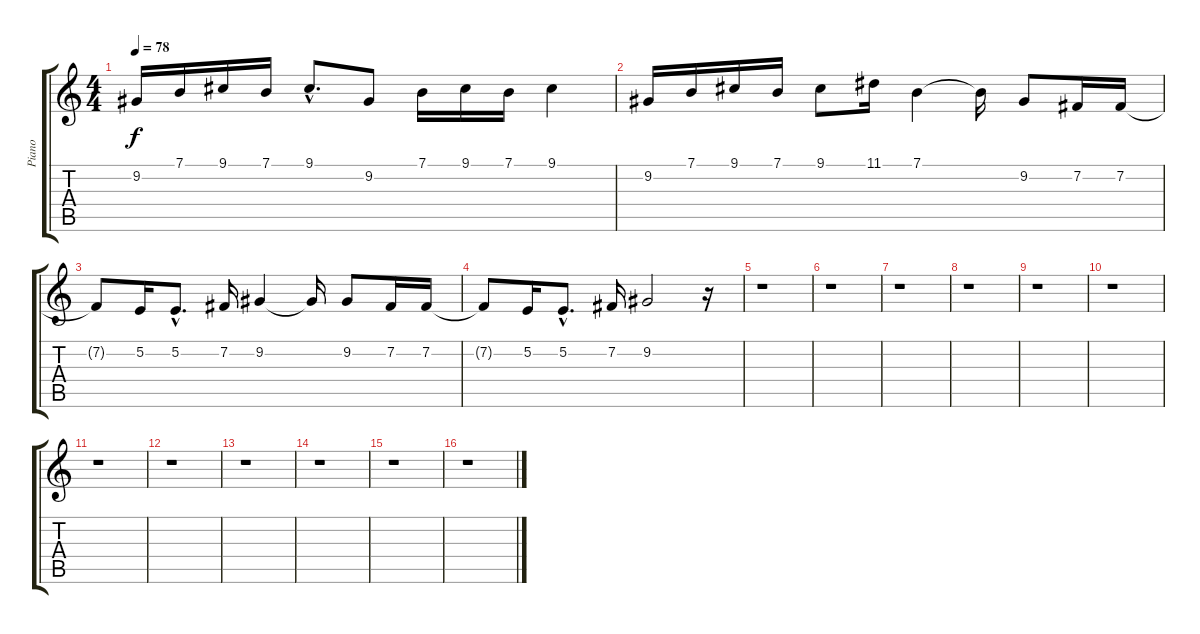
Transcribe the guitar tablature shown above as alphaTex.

\track ("Piano" "Piano") {instrument acousticgrandpiano}
\staff {score tabs}
\tuning (E4 B3 G3 D3 A2 E2) {hide}
\ts (4 4)
\tempo 78
\clef g2
\ks c
9.2.16{dy f instrument acousticgrandpiano} 7.1.16 9.1.16 7.1.16 9.1{hac}.8{d} 9.2.8 7.1.16 9.1.16 7.1.16 9.1.4 |
9.2.16 7.1.16 9.1.16 7.1.16 9.1.8 11.1.16 7.1.4 7.1{t}.16 9.2.8 7.2.16 7.2.16 |
7.2{t}.8 5.2.16 5.2{hac}.8{d} 7.2.16 9.2.4 9.2{t}.16 9.2.8 7.2.16 7.2.16 |
7.2{t}.8 5.2.16 5.2{hac}.8{d} 7.2.16 9.2.2 r.16 |
r.1 |
r.1 |
r.1 |
r.1 |
r.1 |
r.1 |
r.1 |
r.1 |
r.1 |
r.1 |
r.1 |
r.1
